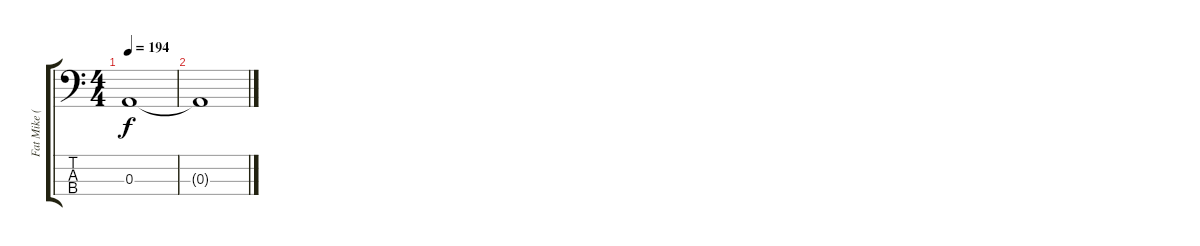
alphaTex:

\track ("Fat Mike (Bass)" "Fat Mike (") {instrument electricbassfinger}
\staff {score tabs}
\tuning (G2 D2 A1 E1) {hide}
\ts (4 4)
\tempo 194
\clef f4
\ks c
0.3{t}.1{dy f volume 0} |
0.3{t}.1
